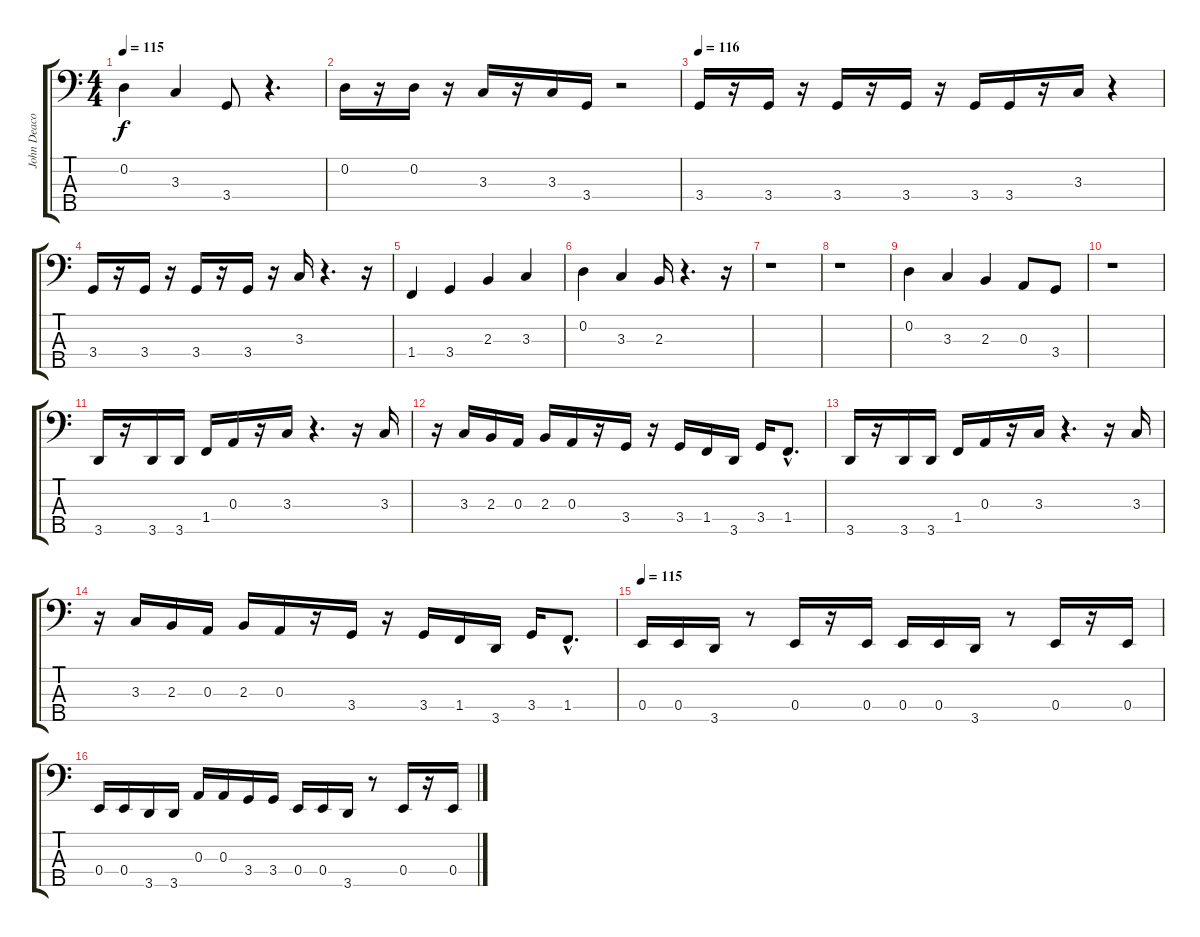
\track ("John Deacon" "John Deaco") {instrument acousticguitarnylon}
\staff {score tabs}
\tuning (G2 D2 A1 E1 B0) {hide}
\ts (4 4)
\tempo 115
\clef f4
\ks c
0.2.4{dy f} 3.3.4 3.4.8 r.4{d} |
0.2.16 r.16 0.2.16 r.16 3.3.16 r.16 3.3.16 3.4.16 r.2 |
\tempo 116
3.4.16 r.16 3.4.16 r.16 3.4.16 r.16 3.4.16 r.16 3.4.16 3.4.16 r.16 3.3.16 r.4 |
3.4.16 r.16 3.4.16 r.16 3.4.16 r.16 3.4.16 r.16 3.3.16 r.4{d} r.16 |
1.4.4 3.4.4 2.3.4 3.3.4 |
0.2.4 3.3.4 2.3.16 r.4{d} r.16 |
r.1 |
r.1 |
0.2.4 3.3.4 2.3.4 0.3.8 3.4.8 |
r.1 |
3.5.16 r.16 3.5.16 3.5.16 1.4.16 0.3.16 r.16 3.3.16 r.4{d} r.16 3.3.16 |
r.16 3.3.16 2.3.16 0.3.16 2.3.16 0.3.16 r.16 3.4.16 r.16 3.4.16 1.4.16 3.5.16 3.4.16 1.4{hac}.8{d} |
3.5.16 r.16 3.5.16 3.5.16 1.4.16 0.3.16 r.16 3.3.16 r.4{d} r.16 3.3.16 |
r.16 3.3.16 2.3.16 0.3.16 2.3.16 0.3.16 r.16 3.4.16 r.16 3.4.16 1.4.16 3.5.16 3.4.16 1.4{hac}.8{d} |
\tempo 115
0.4.16 0.4.16 3.5.16 r.8 0.4.16 r.16 0.4.16 0.4.16 0.4.16 3.5.16 r.8 0.4.16 r.16 0.4.16 |
0.4.16 0.4.16 3.5.16 3.5.16 0.3.16 0.3.16 3.4.16 3.4.16 0.4.16 0.4.16 3.5.16 r.8 0.4.16 r.16 0.4.16
